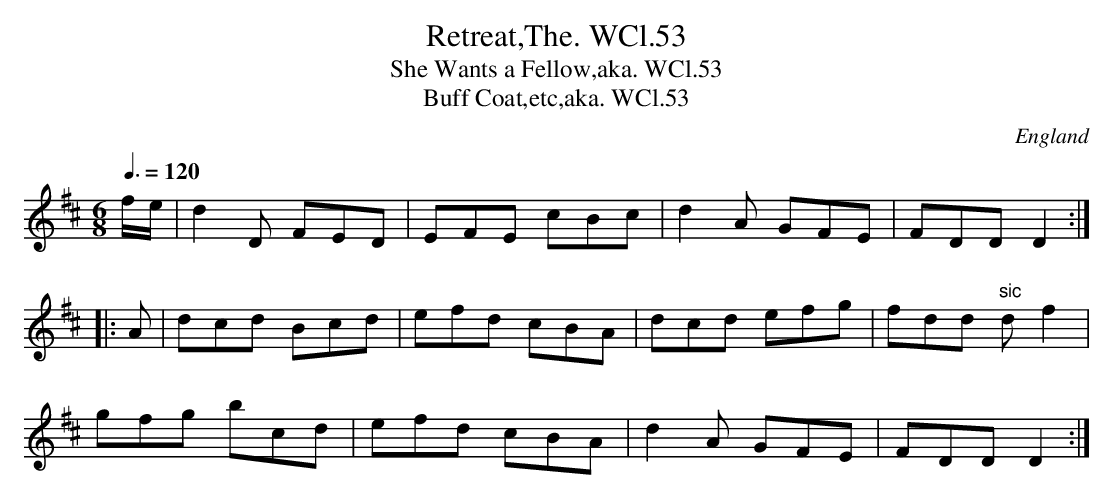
X:1
T:Retreat,The. WCl.53
T:She Wants a Fellow,aka. WCl.53
T:Buff Coat,etc,aka. WCl.53
M:6/8
L:1/8
Q:3/8=120
O:England
K:D major
f/2e/2|d2D FED|EFE cBc|d2A GFE|FDD D2:|!
|:A|dcd Bcd|efd cBA|dcd efg|fdd"sic" df2|!
gfg bcd|efd cBA|d2A GFE|FDD D2:|
